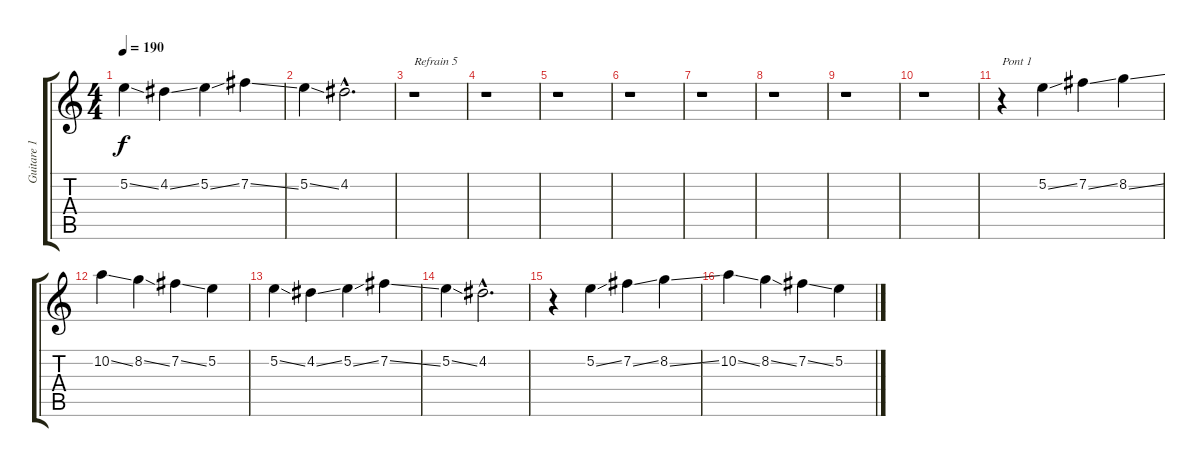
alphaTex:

\track ("Guitare 1 avec whammy" "Guitare 1 ") {instrument distortionguitar}
\staff {score tabs}
\tuning (E4 B3 G3 D3 A2 E2) {hide}
\ts (4 4)
\tempo 190
\clef g2
\ks c
5.2{ss}.4{dy f} 4.2{ss}.4 5.2{ss}.4 7.2{ss}.4 |
5.2{ss}.4 4.2{hac}.2{d} |
r.1{txt "Refrain 5"} |
r.1 |
r.1 |
r.1 |
r.1 |
r.1 |
r.1 |
r.1 |
r.4{txt "Pont 1"} 5.2{ss}.4 7.2{ss}.4 8.2{ss}.4 |
10.2{ss}.4 8.2{ss}.4 7.2{ss}.4 5.2.4 |
5.2{ss}.4 4.2{ss}.4 5.2{ss}.4 7.2{ss}.4 |
5.2{ss}.4 4.2{hac}.2{d} |
r.4 5.2{ss}.4 7.2{ss}.4 8.2{ss}.4 |
10.2{ss}.4 8.2{ss}.4 7.2{ss}.4 5.2.4
